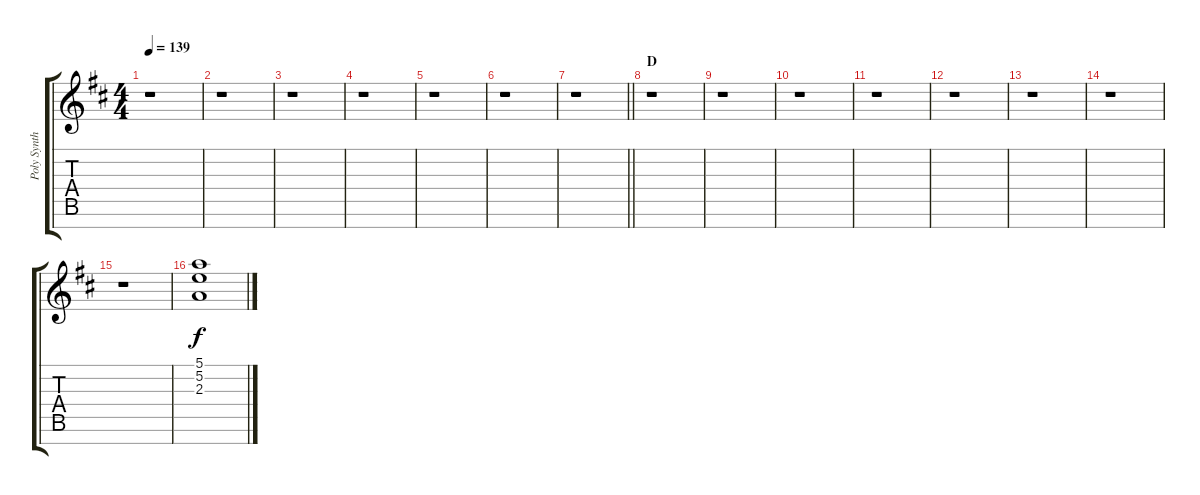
\track ("Poly Synth. II" "Poly Synth") {instrument pad3polysynth}
\staff {score tabs}
\tuning (E5 B4 G4 D4 A3 E3 B2) {hide}
\ts (4 4)
\tempo 139
\clef g2
\ks d
r.1{dy f} |
r.1 |
r.1 |
r.1 |
r.1 |
r.1 |
\barLineRight lightlight
r.1 |
\section ("" "D")
r.1 |
r.1 |
r.1 |
r.1 |
r.1 |
r.1 |
r.1 |
r.1 |
(5.1 5.2 2.3).1
